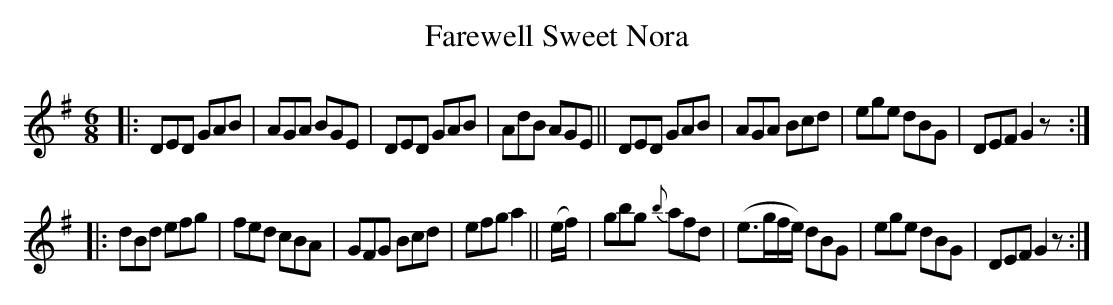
X:1
T: Farewell Sweet Nora
M: 6/8
L: 1/8
K: G
|:\
DED GAB | AGA BGE | DED GAB | AdB AGE ||\
DED GAB | AGA Bcd | ege dBG | DEF G2z :|
|:\
dBd efg | fed cBA | GFG Bcd | efg a2 || (e/f/) |\
gbg {b}afd | (e>gf/e/) dBG | ege dBG | DEF G2z :|
